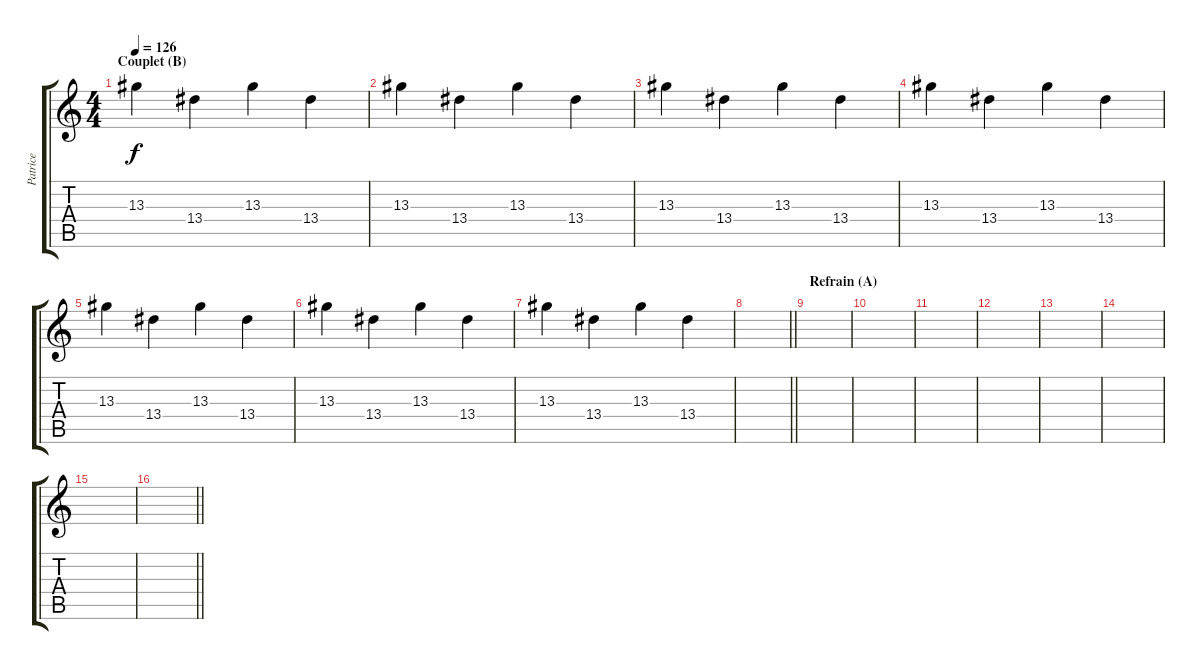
\track ("Patrice" "Patrice") {instrument overdrivenguitar}
\staff {score tabs}
\tuning (E4 B3 G3 D3 A2 E2) {hide}
\ts (4 4)
\section ("" "Couplet (B)")
\tempo 126
\clef g2
\ks c
13.3.4{dy f volume 5 instrument acousticguitarsteel} 13.4.4 13.3.4 13.4.4 |
13.3.4{volume 5 instrument acousticguitarsteel} 13.4.4 13.3.4 13.4.4 |
13.3.4{volume 5 instrument acousticguitarsteel} 13.4.4 13.3.4 13.4.4 |
13.3.4{volume 5 instrument acousticguitarsteel} 13.4.4 13.3.4 13.4.4 |
13.3.4{volume 5 instrument acousticguitarsteel} 13.4.4 13.3.4 13.4.4 |
13.3.4{volume 5 instrument acousticguitarsteel} 13.4.4 13.3.4 13.4.4 |
13.3.4{volume 5 instrument acousticguitarsteel} 13.4.4 13.3.4 13.4.4 |
\barLineRight lightlight
|
\section ("" "Refrain (A)")
|
|
|
|
|
|
|
\barLineRight lightlight
